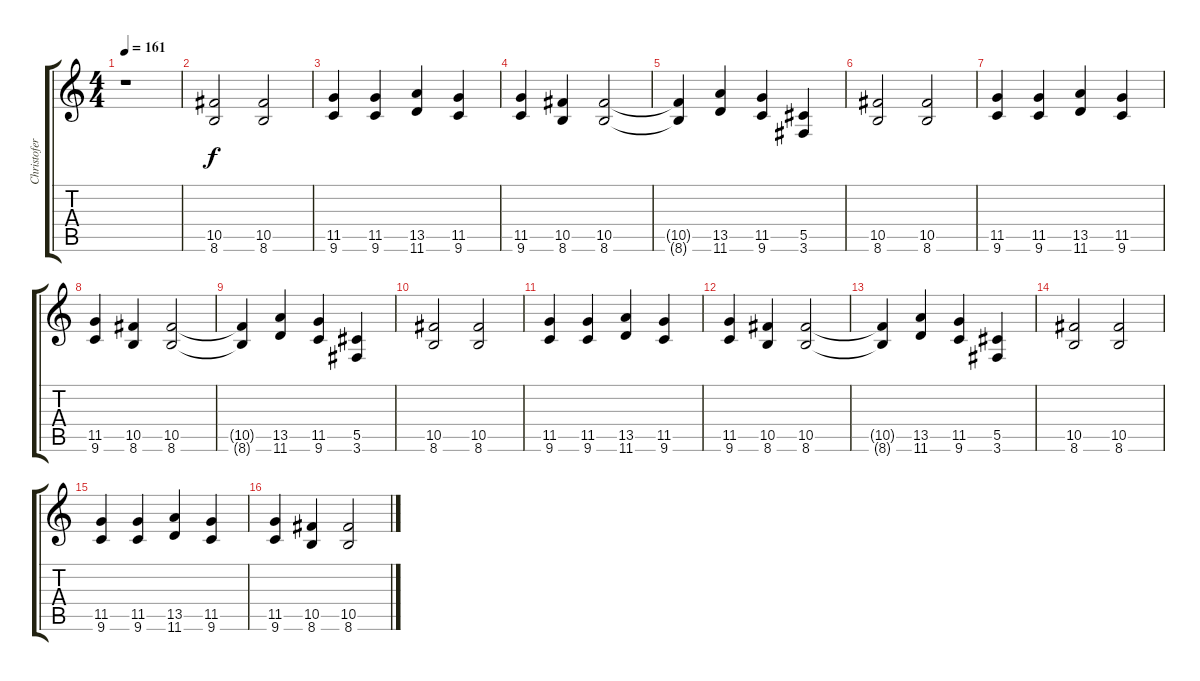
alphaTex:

\track ("Christofer Johnsson" "Christofer") {instrument overdrivenguitar}
\staff {score tabs}
\tuning (Eb4 Bb3 Gb3 Db3 Ab2 Eb2) {hide}
\ts (4 4)
\tempo 161
\clef g2
\ks c
r.1{dy f} |
(10.5 8.6).2 (10.5 8.6).2 |
(11.5 9.6).4 (11.5 9.6).4 (13.5 11.6).4 (11.5 9.6).4 |
(11.5 9.6).4 (10.5 8.6).4 (10.5 8.6).2 |
(10.5{t} 8.6{t}).4 (13.5 11.6).4 (11.5 9.6).4 (5.5 3.6).4 |
(10.5 8.6).2 (10.5 8.6).2 |
(11.5 9.6).4 (11.5 9.6).4 (13.5 11.6).4 (11.5 9.6).4 |
(11.5 9.6).4 (10.5 8.6).4 (10.5 8.6).2 |
(10.5{t} 8.6{t}).4 (13.5 11.6).4 (11.5 9.6).4 (5.5 3.6).4 |
(10.5 8.6).2 (10.5 8.6).2 |
(11.5 9.6).4 (11.5 9.6).4 (13.5 11.6).4 (11.5 9.6).4 |
(11.5 9.6).4 (10.5 8.6).4 (10.5 8.6).2 |
(10.5{t} 8.6{t}).4 (13.5 11.6).4 (11.5 9.6).4 (5.5 3.6).4 |
(10.5 8.6).2 (10.5 8.6).2 |
(11.5 9.6).4 (11.5 9.6).4 (13.5 11.6).4 (11.5 9.6).4 |
(11.5 9.6).4 (10.5 8.6).4 (10.5 8.6).2
